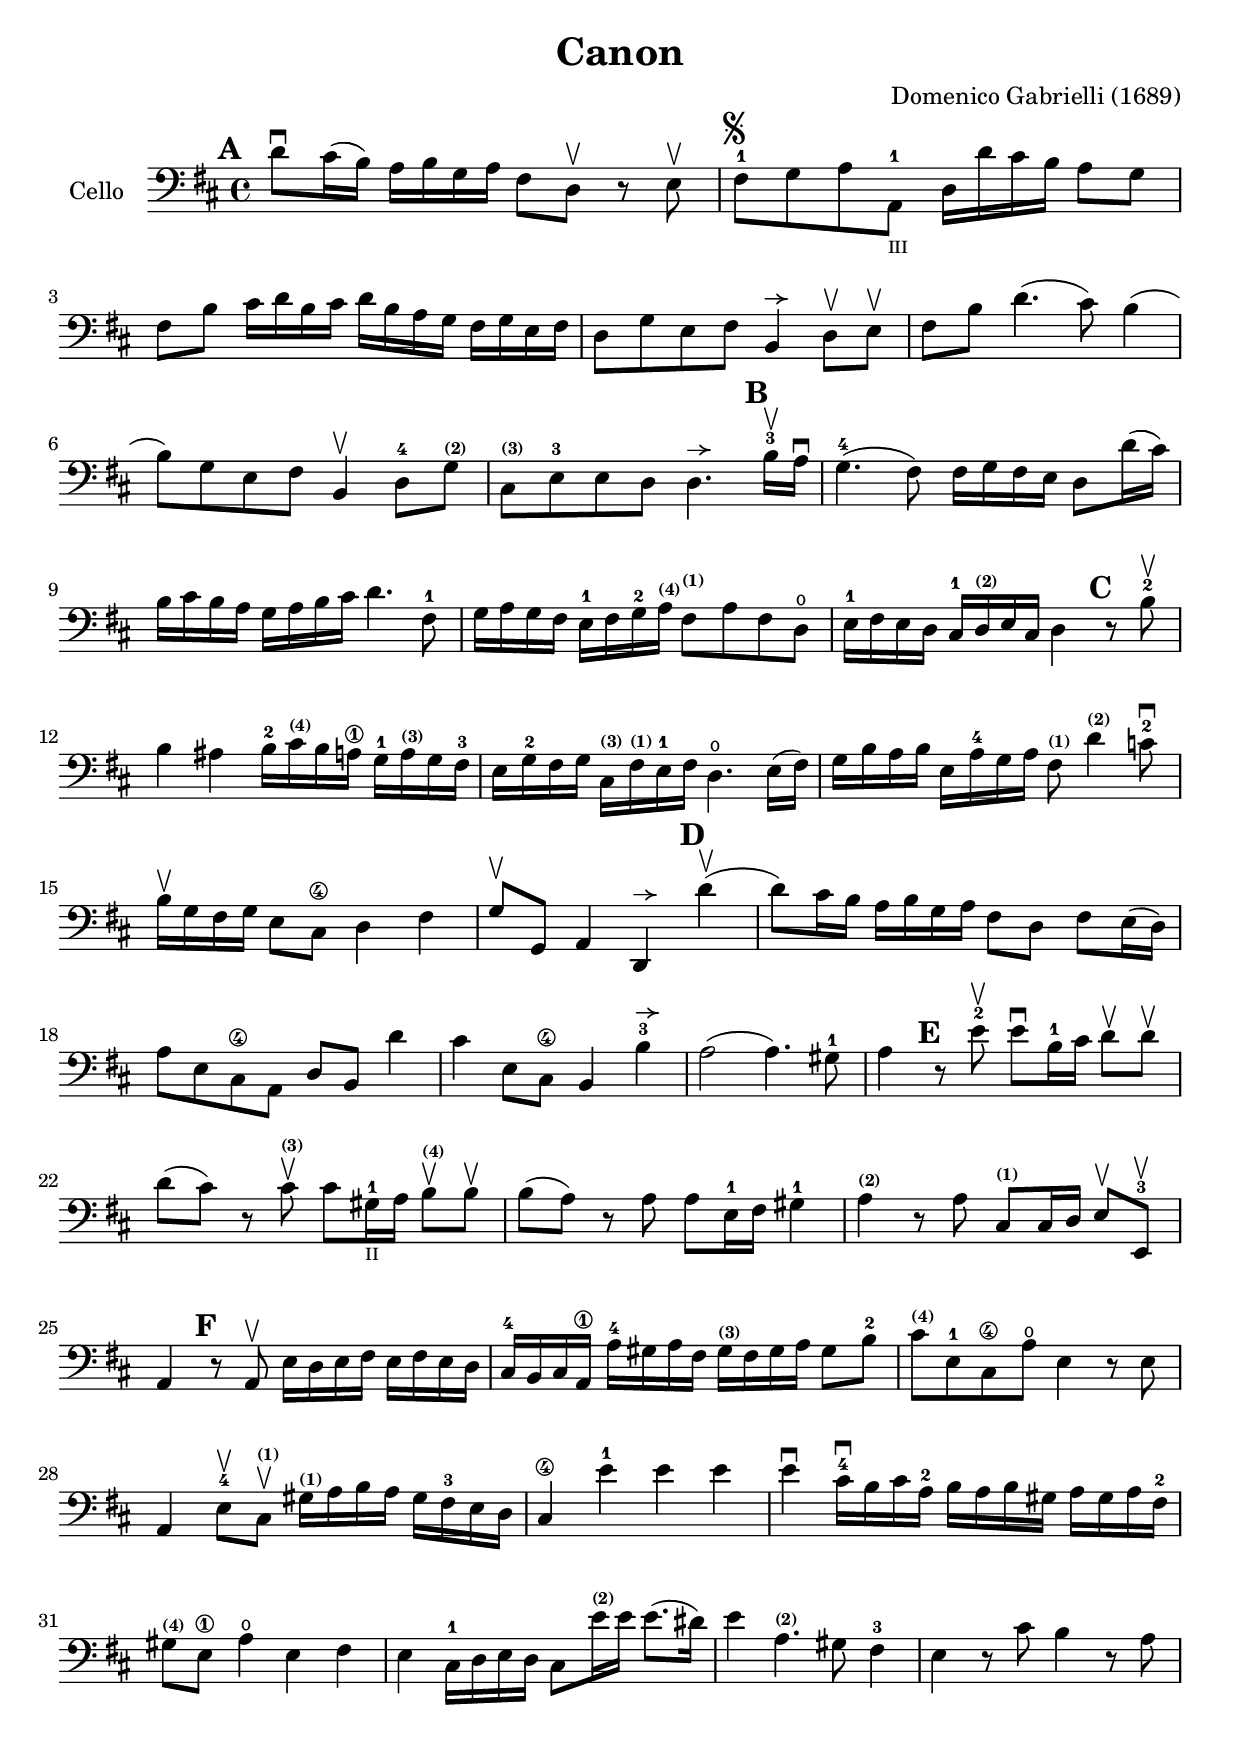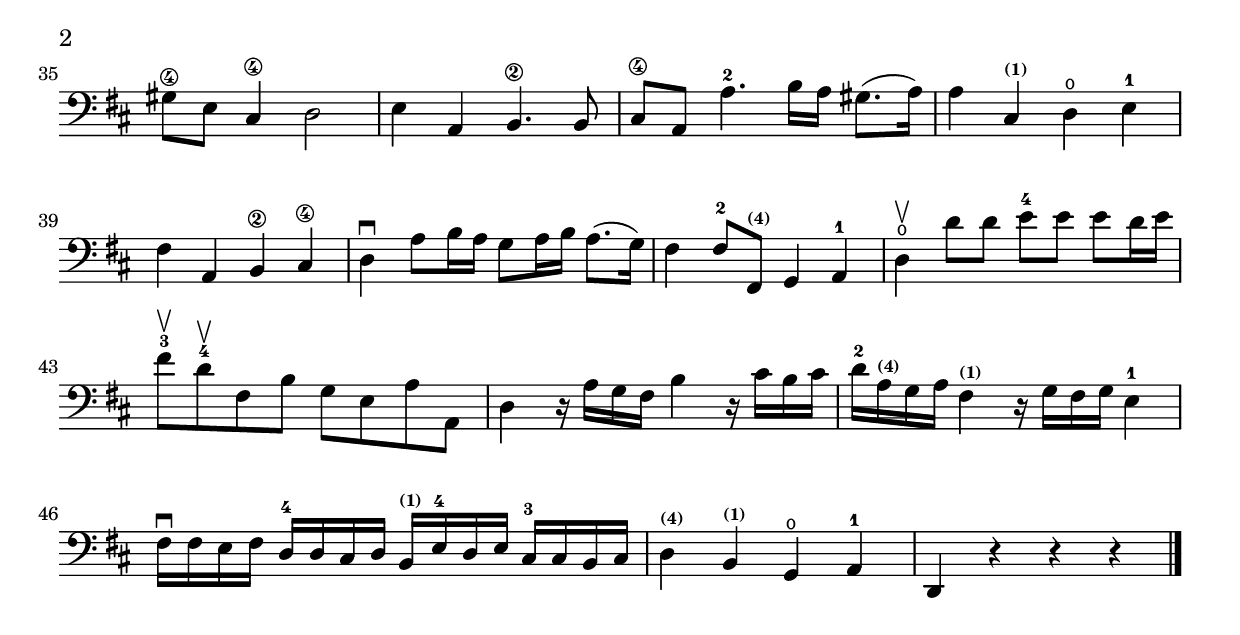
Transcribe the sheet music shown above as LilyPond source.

#(set-global-staff-size 21)

\version "2.18.2"

\header {
  title    = "Canon"
  composer = "Domenico Gabrielli (1689)"
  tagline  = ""
}

\language "italiano"

% iPad Pro 12.9

% \paper {
%   paper-width  = 195\mm
%   paper-height = 260\mm
% }

allongerUne = \markup {
  \center-column {
    \combine
    \draw-line #'(-2 . 0)
    \arrow-head #X #RIGHT ##f
  }
}

\score {
  \new Staff
   \with {instrumentName = #"Cello "}
   {
   \override Hairpin.to-barline = ##f
   \time 4/4
   \key re \major
   \clef bass
   \mark \default
   re'8\downbow dod'16(si16) la16 si16 sol16 la16
   fad8 re8\upbow r8 mi8\upbow                                        % 1
   fad8-1^\markup{\musicglyph #"scripts.segno"}
   sol8 la8 la,8-1_\markup{\teeny III}
   re16 re'16 dod'16 si16 la8 sol8                                    % 2
   fad8 si8 dod'16 re'16 si16 dod'16
   re'16 si16 la16 sol16 fad16 sol16 mi16 fad16                       % 3
   re8 sol8 mi8 fad8 si,4^\allongerUne re8\upbow mi\upbow             % 4
   fad8 si8 re'4.(dod'8) si4(                                         % 5
   si8) sol8 mi8 fad8 si,4\upbow re8-4
   sol8^\markup{\bold\teeny (2)}                                      % 6
   dod8^\markup{\bold\teeny (3)}
   mi8-3 mi8 re8
   re4.^\allongerUne
   \mark \default
   si16-3\upbow la16\downbow                                          % 7
   sol4.-4(fad8) fad16 sol16 fad16 mi16 re8 re'16(dod'16)             % 8
   si16 dod'16 si16 la16 sol16 la16 si16 dod'16 re'4. fad8-1          % 9
   sol16 la16 sol16 fad16 mi16-1 fad16 sol16-2
   la16^\markup{\bold\teeny (4)}
   fad8^\markup{\bold\teeny (1)} la8 fad8 re8\open                    % 10
   mi16-1 fad16 mi16 re16 dod16-1
   re16^\markup{\bold\teeny (2)} mi16 dod16 re4
   \mark \default
   r8 si8-2\upbow                                                     % 11
   si4 lad4 si16-2 dod'16^\markup{\bold\teeny (4)} si16 la16\1
   sol16-1 la16^\markup{\bold\teeny (3)} sol16 fad16-3                % 12
   mi16 sol16-2 fad16 sol16
   dod16^\markup{\bold\teeny (3)}
   fad16^\markup{\bold\teeny (1)} mi16-1 fad16
   re4.\open mi16(fad16)                                              % 13
   sol16 si16 la16 si16 mi16 la16-4 sol16 la16
   fad8^\markup{\bold\teeny (1)}
   re'4^\markup{\bold\teeny (2)} do'8-2\downbow                       % 14
   si16\upbow sol16 fad16 sol16 mi8 dod8\4 re4 fad4                   % 15
   sol8\upbow sol,8 la,4 re,4^\allongerUne
   \mark \default
   re'4\upbow(                                                        % 16
   re'8) dod'16 si16 la16 si16 sol16 la16 fad8 re8 fad8 mi16(re16)    % 17
   la8 mi8 dod8\4 la,8 re8 si,8 re'4                                  % 18
   dod'4 mi8 dod8\4 si,4 si4-3^\allongerUne                           % 19
   la2(la4.) sold8-1                                                  % 20
   la4
   \mark \default
   r8 mi'8-2\upbow mi'8\downbow si16-1 dod'16
   re'8\upbow re'8\upbow                                              % 21
   re'8(dod'8) r8 dod'8^\markup{\bold\teeny (3)}\upbow
   dod'8 sold16-1_\markup{\teeny "II"}
   la16 si8\upbow^\markup{\bold\teeny (4)} si8\upbow                  % 22
   si8(la8) r8 la8 la8 mi16-1 fad16 sold4-1                           % 23
   la4^\markup{\bold\teeny (2)} r8 la8
   dod8^\markup{\bold\teeny(1)} dod16 re16 mi8\upbow mi,8-3\upbow     % 24
   la,4
   \mark \default
   r8 la,8\upbow mi16 re16 mi16 fad16 mi16 fad16 mi16 re16            % 25
   dod16-4 si,16 dod16 la,16\1 la16-4 sold16 la16 fad16
   sold16^\markup{\bold\teeny (3)} fad16 sold16 la16 sold8 si8-2      % 26
   dod'8^\markup{\bold\teeny (4)}
   mi8-1 dod8\4 la8\open mi4 r8 mi8                                   % 27
   la,4 mi8-4\upbow dod8^\markup{\bold\teeny (1)}\upbow
   sold16^\markup{\bold\teeny (1)}
   la16 si16 la16 sold16 fad16-3 mi16 re16                            % 28
   dod4\4 mi'4-1 mi'4 mi'4                                            % 29
   mi'4\downbow dod'16-4\downbow si16 dod'16 la16-2
   si16 la16 si16 sold16
   la16 sold16 la16 fad16-2                                           % 30
   sold8^\markup{\bold\teeny (4)} mi8\1 la4\open mi4 fad4             % 31
   mi4 dod16-1 re16 mi16 re16 dod8
   mi'16^\markup{\bold\teeny (2)} mi'16 mi'8.(red'16)                 % 32
   mi'4 la4.^\markup{\bold\teeny (2)} sold8 fad4-3                    % 33
   mi4 r8 dod'8 si4 r8 la8                                            % 34
   sold8\4 mi8 dod4\4 re2                                             % 35
   mi4 la,4 si,4.\2 si,8                                              % 36
   dod8\4 la,8 la4.-2 si16 la16 sold8.(la16)                          % 37
   la4 dod4^\markup{\bold\teeny (1)} re4\open mi4-1                   % 38
   fad4 la,4 si,4\2 dod4\4                                            % 39
   re4\downbow la8 si16 la16 sol8 la16 si16 la8.(sol16)               % 40
   fad4 fad8-2 fad,8^\markup{\bold\teeny (4)} sol,4 la,4-1            % 41
   re4\open\upbow re'8 re'8 mi'8-4 mi'8 mi'8 re'16 mi'16              % 42
   fad'8-3\upbow re'8-4\upbow fad8 si8 sol8 mi8 la8 la,8              % 43
   re4 r16 la16 sol16 fad16 si4 r16 dod'16 si16 dod'16                % 44
   re'16-2 la16^\markup{\bold\teeny (4)}
   sol16 la16 fad4^\markup{\bold\teeny (1)}
   r16 sol16 fad16 sol16 mi4-1                                        % 45
   fad16\downbow fad16 mi16 fad16 re16-4 re16 dod16 re16
   si,16^\markup{\bold\teeny (1)} mi16-4 re16 mi16
   dod16-3 dod16 si,16 dod16                                          % 46
   re4^\markup{\bold\teeny (4)}
   si,4^\markup{\bold\teeny (1)} sol,4\open la,4-1                    % 47
   re,4 r4 r4 r4                                                      % 48
   \bar "|."
 }
}
